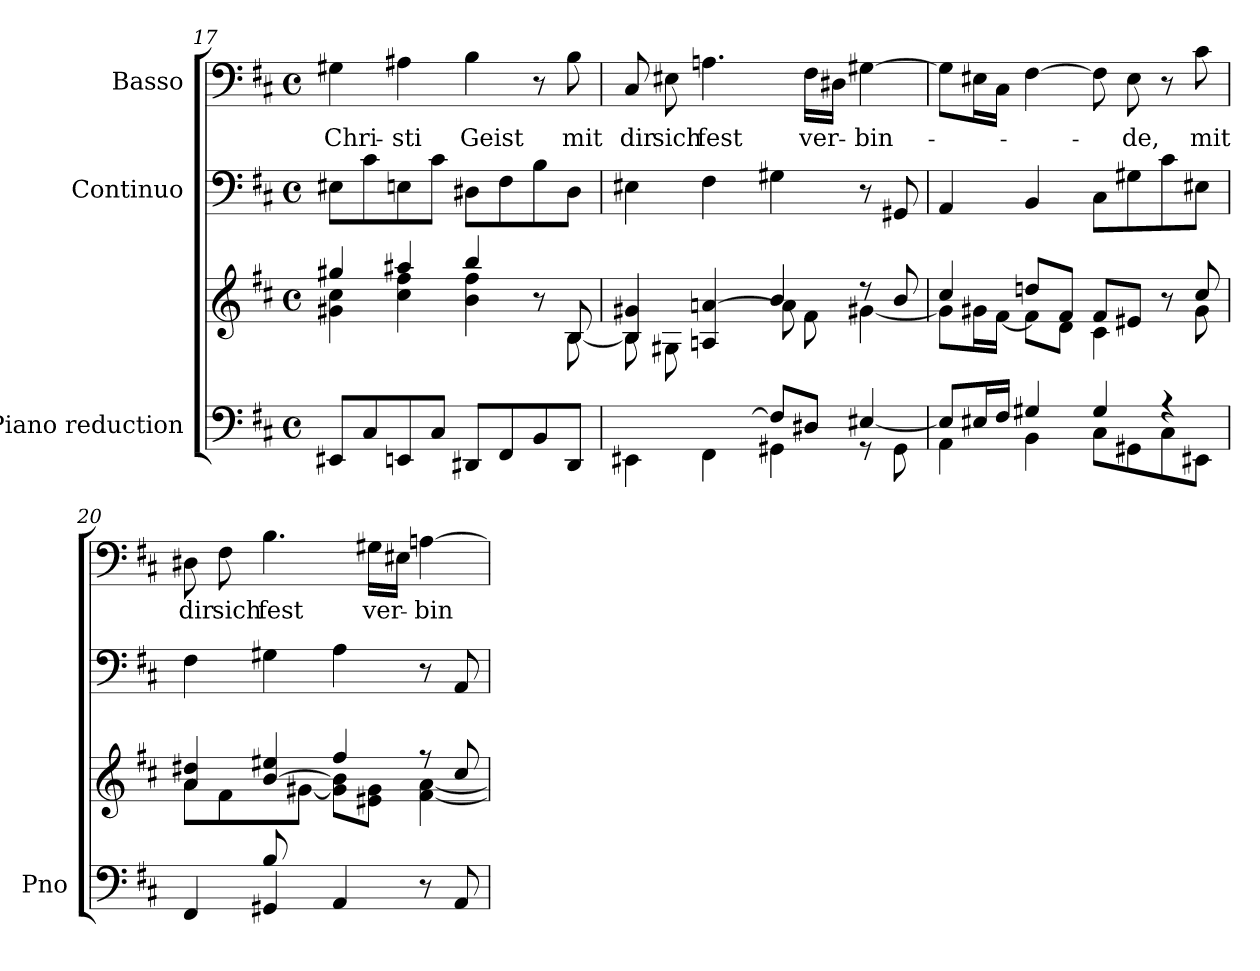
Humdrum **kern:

**kern	**kern	**kern	**kern	**text
*part3	*part3	*part2	*part1	*part1
*staff4	*staff3	*staff2	*staff1	*staff1
*I"Piano reduction	*	*I"Continuo	*I"Basso	*
*I'Pno	*	*	*	*
*clefF4	*clefG2	*clefF4	*clefF4	*
*k[f#c#]	*k[f#c#]	*k[f#c#]	*k[f#c#]	*
*M4/4	*M4/4	*M4/4	*M4/4	*
*met(c)	*met(c)	*met(c)	*met(c)	*
=17	=17	=17	=17	=17
*	*^	*	*	*
!	!	!	!	!	!LO:LY:b
8EE#X/L	4gg#X/	4g#X\ 4cc#\	8E#X\L	4G#X\	Chri-
8C#/	.	.	8c#\	.	.
!	!	!	!	!	!LO:LY:b
8EEn/	4aa#X/	4cc#\ 4ff#\	8En\	4A#X\	-sti
8C#/J	.	.	8c#\J	.	.
!	!	!	!	!	!LO:LY:b
8DD#X/L	4bb/	4b\ 4ff#\	8D#X\L	4B\	Geist
8FF#/	.	.	8F#\	.	.
8BB/	8r	8ryy	8B\	8r	.
!	!	!	!	!	!LO:LY:b
8DD#/J	8B/	[8B\	8D#\J	8B\	mit
=18	=18	=18	=18	=18	=18
*^	*	*	*	*	*
*	*^	*	*	*	*	*
!	!	!	!	!	!	!	!LO:LY:b
4ryy	2ryy	4EE#X\	4B/ 4g#X/	8B\L]	4E#X\	8C#/	dir
!	!	!	!	!	!	!	!LO:LY:b
.	.	.	.	8G#X\	.	8E#X\	sich
!	!	!	!	!	!	!	!LO:LY:b
8C#/	.	4FF#\	4An/ [4an/	4ryy	4F#\	4.An\	fest
[8F#/J	.	.	.	.	.	.	.
2ryy	8F#/L]	4GG#X\	4b/	8a\L]	4G#X\	.	.
!	!	!	!	!	!	!	!LO:LY:b
.	8D#X/J	.	.	8f#\J	.	16F#\LL	ver-
.	.	.	.	.	.	16D#X\JJ	.
!	!	!	!	!	!	!	!LO:LY:b
.	[4E#X/	8rGG	8r	[4g#X\	8r	[4G#X\	-bin-
.	.	8GG#\	8b/	.	8GG#X/	.	.
*	*v	*v	*	*	*	*	*
!!LO:LB:g=z
=19	=19	=19	=19	=19	=19	=19
8E#/L]	4AA\	4cc#/	8g#\L]	4AA/	8G#\L]	.
16E#X/L	.	.	16g#X\L	.	16E#X\L	.
16F#/JJ	.	.	[16f#\JJ	.	16C#\JJ	.
4G#X/	4BB\	8ddn/L	8f#\L]	4BB/	[4F#\	.
.	.	8f#/J	8d\J	.	.	.
4G#/	8C#\L	8f#/L	4c#\	8C#\L	8F#\]	.
!	!	!	!	!	!	!LO:LY:b
.	8GG#X\	8e#X/J	.	8G#X\	8E#\	-de,
4r	8C#\	8r	8ryy	8c#\	8r	.
!	!	!	!	!	!	!LO:LY:b
.	8EE#X\J	8cc#/	8g#\	8E#X\J	8c#\	mit
=20	=20	=20	=20	=20	=20	=20
!	!	!	!	!	!	!LO:LY:b
4ryy	4FF#/	4a/ 4dd#X/	8a\L	4F#\	8D#X\	dir
!	!	!	!	!	!	!LO:LY:b
.	.	.	8f#\	.	8F#\	sich
!	!	!	!	!	!	!LO:LY:b
8B/	4GG#X/	[4b/ 4ee#X/	8ryy	4G#X\	4.B\	fest
2ryy	.	.	[8g#X\J	.	.	.
.	4AA/	4ff#/	8g#\] 8b\]L	4A\	.	.
!	!	!	!	!	!	!LO:LY:b
.	.	.	8e#X\ 8g#\J	.	16G#X\LL	ver-
.	.	.	.	.	16E#X\JJ	.
!	!	!	!	!	!	!LO:LY:b
.	8r	8r	[4f#\ [4a\	8r	[4An\	-bin-
8ryy	8AA/	8cc#/	.	8AA/	.	.
*v	*v	*	*	*	*	*
*	*v	*v	*	*	*
=	=	=	=	=
*-	*-	*-	*-	*-
